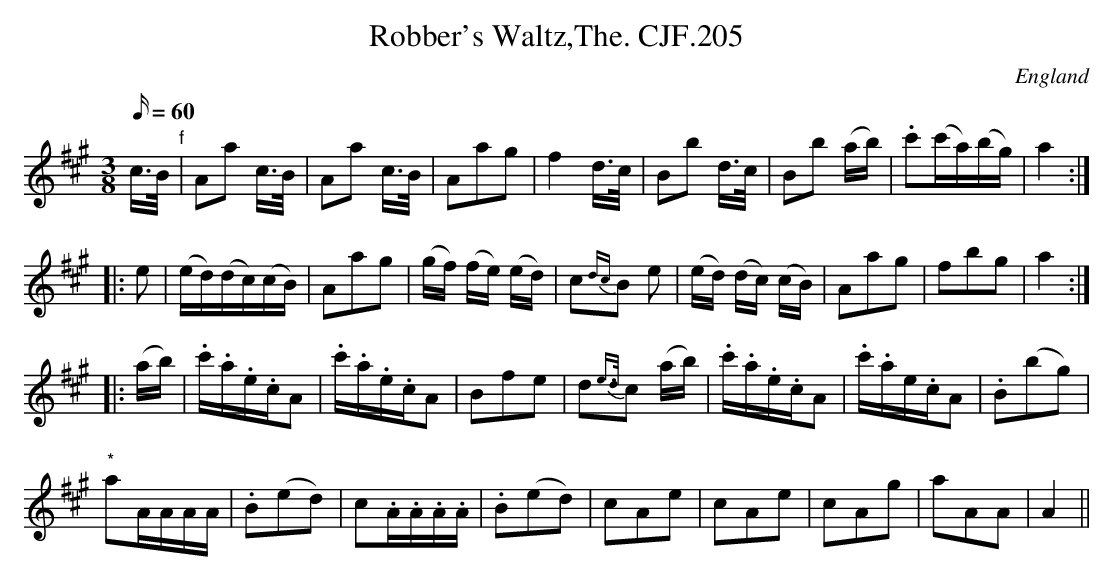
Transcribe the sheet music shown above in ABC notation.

X:1
T:Robber's Waltz,The. CJF.205
M:3/8
L:1/16
Q:60
O:England
K:A
c>B"f"|A2a2 c>B|A2a2 c>B|A2a2g2|f4d>c|B2b2 d>c|\
B2b2 (ab)|.c'2(c'a)(bg)|a4:||:!e2|
(ed)(dc)(cB)|A2a2g2|(gf) (fe) (ed)|c2{dc}B2 e2|\
(ed) (dc) (cB)|A2a2g2|f2b2g2|a4:||:!(ab)|.c'.a.e.cA2|
.c'.a.e.cA2|B2f2e2|d2{e>d}c2 (ab)|.c'.a.e.cA2|.c'.ae.cA2|\
.B2(b2g2)|!"*"a2AAAA|.B2(e2d2)|c2.A.A.A.A|
.B2(e2d2)|c2A2e2|c2A2e2|c2A2g2|a2A2A2|A4||
